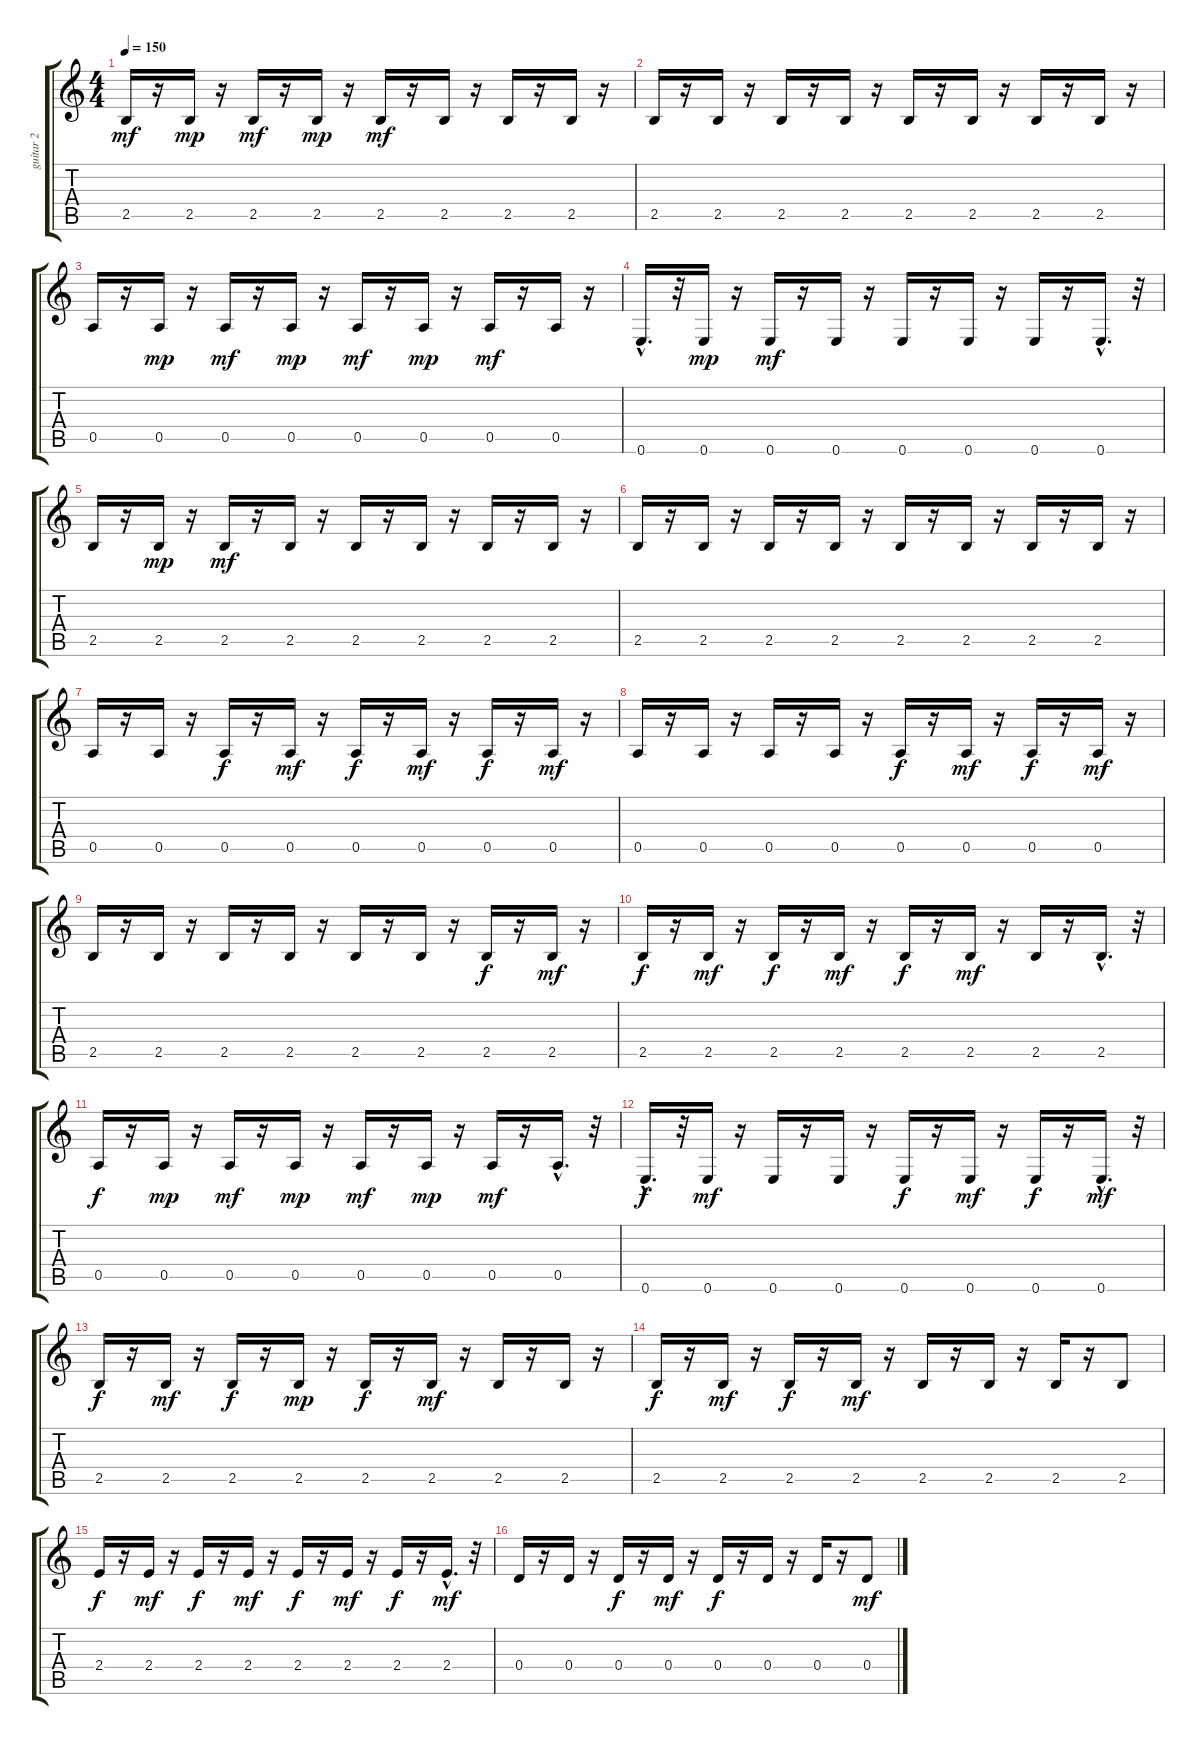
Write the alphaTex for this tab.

\track ("guitar 2" "guitar 2") {instrument distortionguitar}
\staff {score tabs}
\tuning (E4 B3 G3 D3 A2 E2) {hide}
\ts (4 4)
\tempo 150
\clef g2
\ks c
2.5.16{dy mf} r.16 2.5.16{dy mp} r.16 2.5.16{dy mf} r.16 2.5.16{dy mp} r.16 2.5.16{dy mf} r.16 2.5.16 r.16 2.5.16 r.16 2.5.16 r.16 |
2.5.16 r.16 2.5.16 r.16 2.5.16 r.16 2.5.16 r.16 2.5.16 r.16 2.5.16 r.16 2.5.16 r.16 2.5.16 r.16 |
0.5.16 r.16 0.5.16{dy mp} r.16 0.5.16{dy mf} r.16 0.5.16{dy mp} r.16 0.5.16{dy mf} r.16 0.5.16{dy mp} r.16 0.5.16{dy mf} r.16 0.5.16 r.16 |
0.6{hac}.16{d} r.32 0.6.16{dy mp} r.16 0.6.16{dy mf} r.16 0.6.16 r.16 0.6.16 r.16 0.6.16 r.16 0.6.16 r.16 0.6{hac}.16{d} r.32 |
2.5.16 r.16 2.5.16{dy mp} r.16 2.5.16{dy mf} r.16 2.5.16 r.16 2.5.16 r.16 2.5.16 r.16 2.5.16 r.16 2.5.16 r.16 |
2.5.16 r.16 2.5.16 r.16 2.5.16 r.16 2.5.16 r.16 2.5.16 r.16 2.5.16 r.16 2.5.16 r.16 2.5.16 r.16 |
0.5.16 r.16 0.5.16 r.16 0.5.16{dy f} r.16 0.5.16{dy mf} r.16 0.5.16{dy f} r.16 0.5.16{dy mf} r.16 0.5.16{dy f} r.16 0.5.16{dy mf} r.16 |
0.5.16 r.16 0.5.16 r.16 0.5.16 r.16 0.5.16 r.16 0.5.16{dy f} r.16 0.5.16{dy mf} r.16 0.5.16{dy f} r.16 0.5.16{dy mf} r.16 |
2.5.16 r.16 2.5.16 r.16 2.5.16 r.16 2.5.16 r.16 2.5.16 r.16 2.5.16 r.16 2.5.16{dy f} r.16 2.5.16{dy mf} r.16 |
2.5.16{dy f} r.16 2.5.16{dy mf} r.16 2.5.16{dy f} r.16 2.5.16{dy mf} r.16 2.5.16{dy f} r.16 2.5.16{dy mf} r.16 2.5.16 r.16 2.5{hac}.16{d} r.32 |
0.5.16{dy f} r.16 0.5.16{dy mp} r.16 0.5.16{dy mf} r.16 0.5.16{dy mp} r.16 0.5.16{dy mf} r.16 0.5.16{dy mp} r.16 0.5.16{dy mf} r.16 0.5{hac}.16{d} r.32 |
0.6{hac}.16{d dy f} r.32 0.6.16{dy mf} r.16 0.6.16 r.16 0.6.16 r.16 0.6.16{dy f} r.16 0.6.16{dy mf} r.16 0.6.16{dy f} r.16 0.6{hac}.16{d dy mf} r.32 |
2.5.16{dy f} r.16 2.5.16{dy mf} r.16 2.5.16{dy f} r.16 2.5.16{dy mp} r.16 2.5.16{dy f} r.16 2.5.16{dy mf} r.16 2.5.16 r.16 2.5.16 r.16 |
2.5.16{dy f} r.16 2.5.16{dy mf} r.16 2.5.16{dy f} r.16 2.5.16{dy mf} r.16 2.5.16 r.16 2.5.16 r.16 2.5.16 r.16 2.5.8 |
2.4.16{dy f} r.16 2.4.16{dy mf} r.16 2.4.16{dy f} r.16 2.4.16{dy mf} r.16 2.4.16{dy f} r.16 2.4.16{dy mf} r.16 2.4.16{dy f} r.16 2.4{hac}.16{d dy mf} r.32 |
0.4.16 r.16 0.4.16 r.16 0.4.16{dy f} r.16 0.4.16{dy mf} r.16 0.4.16{dy f} r.16 0.4.16 r.16 0.4.16 r.16 0.4.8{dy mf}
